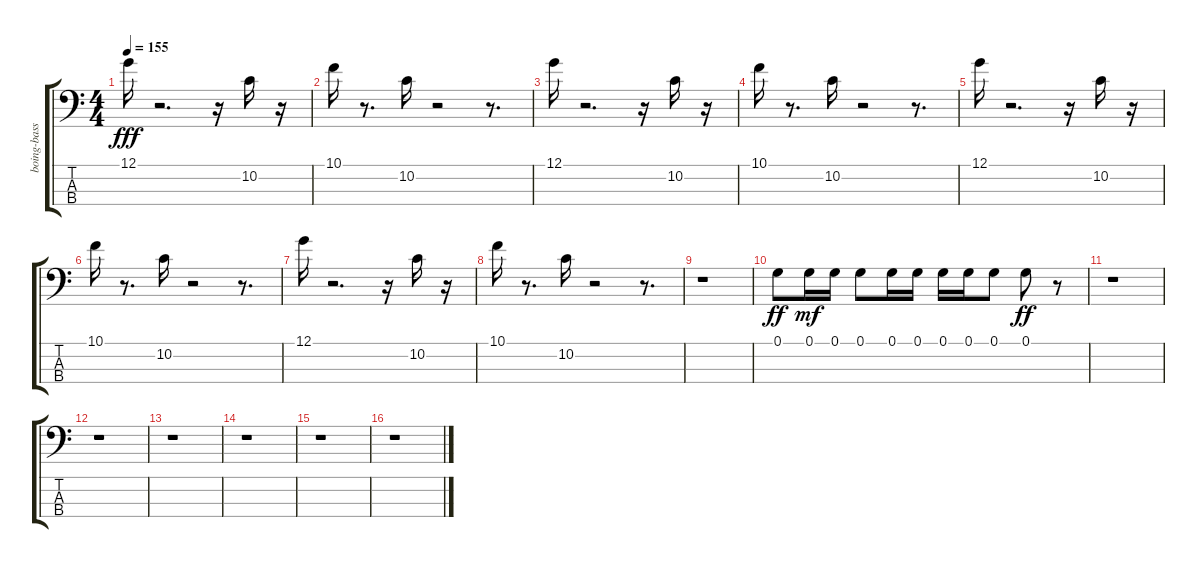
\track ("boing-bass / diggeridoo!" "boing-bass") {instrument synthbass1}
\staff {score tabs}
\tuning (G2 D2 A1 E1) {hide}
\ts (4 4)
\tempo 155
\clef f4
\ks c
12.1.16{dy fff} r.2{d} r.16 10.2.16 r.16 |
10.1.16 r.8{d} 10.2.16 r.2 r.8{d} |
12.1.16 r.2{d} r.16 10.2.16 r.16 |
10.1.16 r.8{d} 10.2.16 r.2 r.8{d} |
12.1.16 r.2{d} r.16 10.2.16 r.16 |
10.1.16 r.8{d} 10.2.16 r.2 r.8{d} |
12.1.16 r.2{d} r.16 10.2.16 r.16 |
10.1.16 r.8{d} 10.2.16 r.2 r.8{d} |
r.1 |
0.1.8{dy ff} 0.1.16{dy mf} 0.1.16 0.1.8 0.1.16 0.1.16 0.1.16 0.1.16 0.1.8 0.1.8{dy ff} r.8 |
r.1 |
r.1 |
r.1 |
r.1 |
r.1 |
r.1
